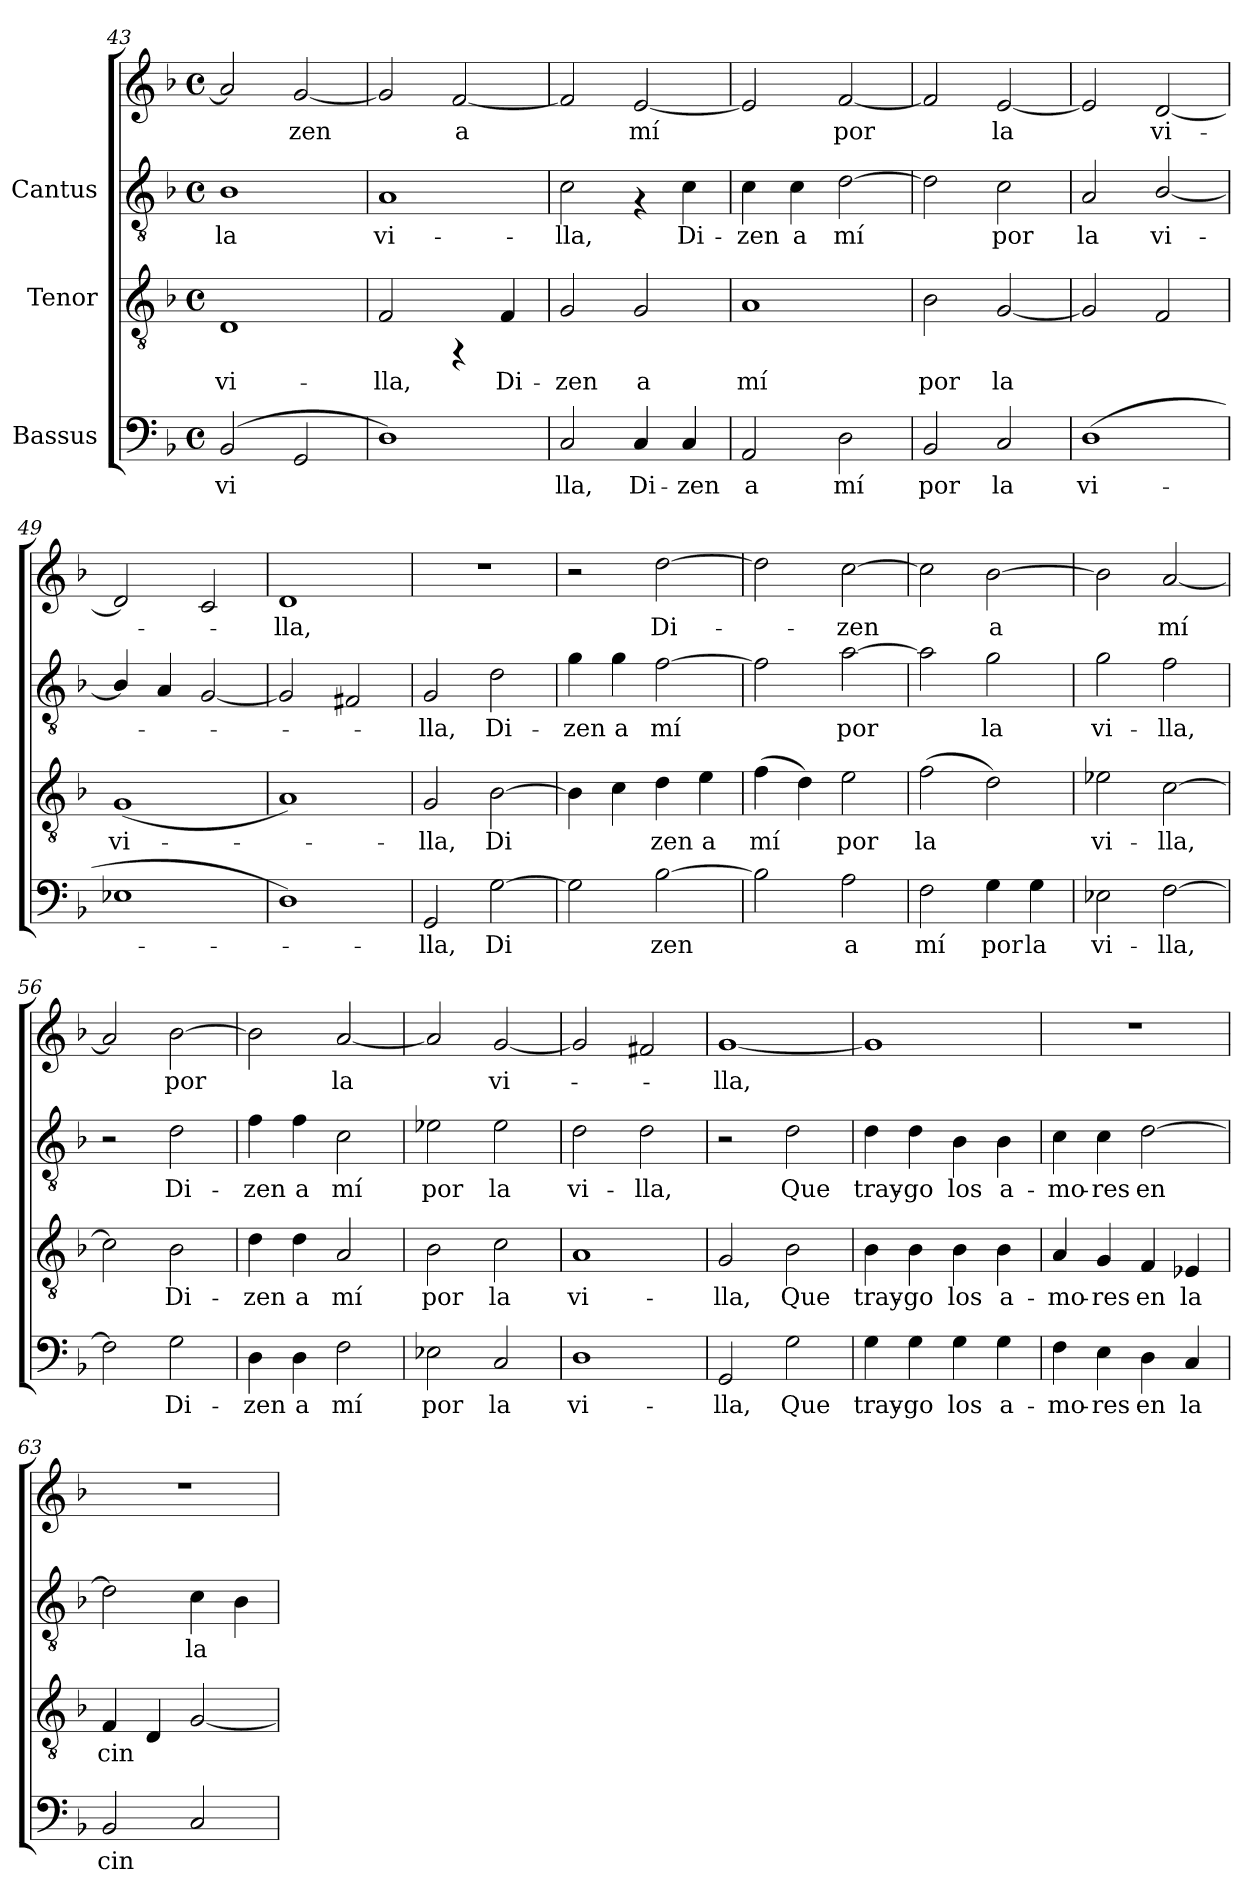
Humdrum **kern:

**kern	**text	**kern	**text	**kern	**text	**kern	**text
*part3	*part3	*part2	*part2	*part1	*part1	*part1	*part1
*staff4	*staff4	*staff3	*staff3	*staff2	*staff2	*staff1	*staff1
*I"Bassus	*	*I"Tenor	*	*I"Cantus	*	*	*
*clefF4	*	*clefGv2	*	*clefGv2	*	*clefG2	*
*k[b-]	*	*k[b-]	*	*k[b-]	*	*k[b-]	*
*F:	*	*F:	*	*F:	*	*F:	*
*M4/4	*	*M4/4	*	*M4/4	*	*M4/4	*
*met(c)	*	*met(c)	*	*met(c)	*	*met(c)	*
=43	=43	=43	=43	=43	=43	=43	=43
!	!LO:LY:b:cj	!	!LO:LY:b:cj	!	!LO:LY:b:cj	!	!LO:LY:b:cj
(<2BB-/	vi-	1D	vi-	1B-	la	2a/]	.
!	!LO:LY:b:cj	!	!	!	!	!	!LO:LY:b:cj
2GG/	--	.	.	.	.	[<2g/	zen
=44	=44	=44	=44	=44	=44	=44	=44
!	!	!	!LO:LY:b:cj	!	!LO:LY:b:cj	!	!LO:LY:b:cj
1D)	.	2F/	-lla,	1A	vi-	2g/]	.
!	!	!	!	!	!	!	!LO:LY:b:cj
.	.	4rFF	.	.	.	[<2f/	a
!	!	!	!LO:LY:b:cj	!	!	!	!
.	.	4F/	Di-	.	.	.	.
=45	=45	=45	=45	=45	=45	=45	=45
!	!LO:LY:b:cj	!	!LO:LY:b:cj	!	!LO:LY:b:cj	!	!LO:LY:b:cj
2C/	-lla,	2G/	-zen	2c\	lla,	2f/]	-
!	!LO:LY:b:cj	!	!LO:LY:b:cj	!	!	!	!LO:LY:b:cj
4C/	Di-	2G/	a	4rF	.	[<2e/	mí
!	!LO:LY:b:cj	!	!	!	!LO:LY:b:cj	!	!
4C/	-zen	.	.	4c\	Di-	.	.
!!LO:LB:g=z
=46	=46	=46	=46	=46	=46	=46	=46
!	!LO:LY:b:cj	!	!LO:LY:b:cj	!	!LO:LY:b:cj	!	!LO:LY:b:cj
2AA/	a	1A	mí	4c\	zen	2e/]	-
!	!	!	!	!	!LO:LY:b:cj	!	!
.	.	.	.	4c\	a	.	.
!	!LO:LY:b:cj	!	!	!	!LO:LY:b:cj	!	!LO:LY:b:cj
2D\	mí	.	.	[>2d\	mí	[<2f/	por
=47	=47	=47	=47	=47	=47	=47	=47
!	!LO:LY:b:cj	!	!LO:LY:b:cj	!	!LO:LY:b:cj	!	!LO:LY:b:cj
2BB-/	por	2B-\	por	2d\]	.	2f/]	.
!	!LO:LY:b:cj	!	!LO:LY:b:cj	!	!LO:LY:b:cj	!	!LO:LY:b:cj
2C/	la	[<2G/	la	2c\	por	[<2e/	la
=48	=48	=48	=48	=48	=48	=48	=48
!	!LO:LY:b:cj	!	!	!	!LO:LY:b:cj	!	!LO:LY:b:cj
(<1D	vi-	2G/]	.	2A/	-la	2e/]	.
!	!	!	!	!	!LO:LY:b:cj	!	!LO:LY:b:cj
.	.	2F/	.	[<2B-/	vi-	[<2d/	vi-
=49	=49	=49	=49	=49	=49	=49	=49
!	!	!	!LO:LY:b:cj	!	!	!	!
1E-X	.	(<1G	vi-	4B-/]	.	2d/]	.
.	.	.	.	4A/	.	.	.
.	.	.	.	[<2G/	.	2c/	.
=50	=50	=50	=50	=50	=50	=50	=50
!	!	!	!	!	!	!	!LO:LY:b:cj
1D)	.	1A)	.	2G/]	.	1d	-lla,
.	.	.	.	2F#X/	.	.	.
=51	=51	=51	=51	=51	=51	=51	=51
!	!LO:LY:b:cj	!	!LO:LY:b:cj	!	!LO:LY:b:cj	!	!
2GG/	-lla,	2G/	-lla,	2G/	lla,	1r	.
!	!LO:LY:b:cj	!	!LO:LY:b:cj	!	!LO:LY:b:cj	!	!
[>2G\	Di-	[>2B-\	Di-	2d\	Di-	.	.
=52	=52	=52	=52	=52	=52	=52	=52
!	!LO:LY:b:cj	!	!LO:LY:b:cj	!	!LO:LY:b:cj	!	!
2G\]	-	4B-\]	-	4g\	-zen	2r	.
!	!	!	!LO:LY:b:cj	!	!LO:LY:b:cj	!	!
.	.	4c\	.	4g\	a	.	.
!	!LO:LY:b:cj	!	!LO:LY:b:cj	!	!LO:LY:b:cj	!	!LO:LY:b:cj
[>2B-\	zen	4d\	zen	[>2f\	mí	[>2dd\	-Di-
!	!	!	!LO:LY:b:cj	!	!	!	!
.	.	4e\	a	.	.	.	.
!!LO:LB:g=z
=53	=53	=53	=53	=53	=53	=53	=53
!	!LO:LY:b:cj	!	!LO:LY:b:cj	!	!LO:LY:b:cj	!	!LO:LY:b:cj
2B-\]	.	(>4f\	mí	2f\]	.	2dd\]	.
!	!	!	!LO:LY:b:cj	!	!	!	!
.	.	4d\)	.	.	.	.	.
!	!LO:LY:b:cj	!	!LO:LY:b:cj	!	!LO:LY:b:cj	!	!LO:LY:b:cj
2A\	a	2e\	por	[>2a\	por	[>2cc\	zen
=54	=54	=54	=54	=54	=54	=54	=54
!	!LO:LY:b:cj	!	!LO:LY:b:cj	!	!LO:LY:b:cj	!	!LO:LY:b:cj
2F\	mí	(>2f\	la	2a\]	.	2cc\]	.
!	!LO:LY:b:cj	!	!LO:LY:b:cj	!	!LO:LY:b:cj	!	!LO:LY:b:cj
4G\	por	2d\)	.	2g\	la	[>2b-\	a
!	!LO:LY:b:cj	!	!	!	!	!	!
4G\	la	.	.	.	.	.	.
=55	=55	=55	=55	=55	=55	=55	=55
!	!LO:LY:b:cj	!	!LO:LY:b:cj	!	!LO:LY:b:cj	!	!LO:LY:b:cj
2E-X\	vi-	2e-X\	vi-	2g\	vi-	2b-\]	.
!	!LO:LY:b:cj	!	!LO:LY:b:cj	!	!LO:LY:b:cj	!	!LO:LY:b:cj
[>2F\	-lla,	[>2c\	-lla,	2f\	-lla,	[<2a/	mí
=56	=56	=56	=56	=56	=56	=56	=56
!	!LO:LY:b:cj	!	!LO:LY:b:cj	!	!	!	!LO:LY:b:cj
2F\]	.	2c\]	.	2r	.	2a/]	.
!	!LO:LY:b:cj	!	!LO:LY:b:cj	!	!LO:LY:b:cj	!	!LO:LY:b:cj
2G\	Di-	2B-\	Di-	2d\	Di-	[>2b-\	por
=57	=57	=57	=57	=57	=57	=57	=57
!	!LO:LY:b:cj	!	!LO:LY:b:cj	!	!LO:LY:b:cj	!	!LO:LY:b:cj
4D\	-zen	4d\	-zen	4f\	zen	2b-\]	-
!	!LO:LY:b:cj	!	!LO:LY:b:cj	!	!LO:LY:b:cj	!	!
4D\	a	4d\	a	4f\	a	.	.
!	!LO:LY:b:cj	!	!LO:LY:b:cj	!	!LO:LY:b:cj	!	!LO:LY:b:cj
2F\	mí	2A/	mí	2c\	mí	[<2a/	la
=58	=58	=58	=58	=58	=58	=58	=58
!	!LO:LY:b:cj	!	!LO:LY:b:cj	!	!LO:LY:b:cj	!	!LO:LY:b:cj
2E-X\	por	2B-\	por	2e-X\	-por	2a/]	.
!	!LO:LY:b:cj	!	!LO:LY:b:cj	!	!LO:LY:b:cj	!	!LO:LY:b:cj
2C/	la	2c\	la	2e-\	la	[<2g/	vi-
=59	=59	=59	=59	=59	=59	=59	=59
!	!LO:LY:b:cj	!	!LO:LY:b:cj	!	!LO:LY:b:cj	!	!
1D	vi-	1A	vi-	2d\	vi-	2g/]	.
!	!	!	!	!	!LO:LY:b:cj	!	!
.	.	.	.	2d\	-lla,	2f#X/	.
!!LO:PB:g=z
=60	=60	=60	=60	=60	=60	=60	=60
!	!LO:LY:b:cj	!	!LO:LY:b:cj	!	!	!	!LO:LY:b:cj
2GG/	-lla,	2G/	-lla,	2r	.	[<1g	lla,
!	!LO:LY:b:cj	!	!LO:LY:b:cj	!	!LO:LY:b:cj	!	!
2G\	Que	2B-\	Que	2d\	Que	.	.
=61	=61	=61	=61	=61	=61	=61	=61
!	!LO:LY:b:cj	!	!LO:LY:b:cj	!	!LO:LY:b:cj	!	!
4G\	tray-	4B-\	tray-	4d\	tray-	1g]	.
!	!LO:LY:b:cj	!	!LO:LY:b:cj	!	!LO:LY:b:cj	!	!
4G\	-go	4B-\	-go	4d\	-go	.	.
!	!LO:LY:b:cj	!	!LO:LY:b:cj	!	!LO:LY:b:cj	!	!
4G\	los	4B-\	los	4B-\	los	.	.
!	!LO:LY:b:cj	!	!LO:LY:b:cj	!	!LO:LY:b:cj	!	!
4G\	a-	4B-\	a-	4B-\	a-	.	.
=62	=62	=62	=62	=62	=62	=62	=62
!	!LO:LY:b:cj	!	!LO:LY:b:cj	!	!LO:LY:b:cj	!	!
4F\	-mo-	4A/	-mo-	4c\	-mo-	1r	.
!	!LO:LY:b:cj	!	!LO:LY:b:cj	!	!LO:LY:b:cj	!	!
4E\	-res	4G/	-res	4c\	-res	.	.
!	!LO:LY:b:cj	!	!LO:LY:b:cj	!	!LO:LY:b:cj	!	!
4D\	en	4F/	en	[>2d\	en	.	.
!	!LO:LY:b:cj	!	!LO:LY:b:cj	!	!	!	!
4C/	la	4E-X/	la	.	.	.	.
=63	=63	=63	=63	=63	=63	=63	=63
!	!LO:LY:b:cj	!	!LO:LY:b:cj	!	!LO:LY:b:cj	!	!
2BB-/	cin-	4F/	cin-	2d\]	.	1r	.
!	!	!	!LO:LY:b:cj	!	!	!	!
.	.	4D/	--	.	.	.	.
!	!LO:LY:b:cj	!	!LO:LY:b:cj	!	!LO:LY:b:cj	!	!
2C/	--	[<2G/	--	4c\	la	.	.
!	!	!	!	!	!LO:LY:b:cj	!	!
.	.	.	.	4B-\	.	.	.
=	=	=	=	=	=	=	=
*-	*-	*-	*-	*-	*-	*-	*-
